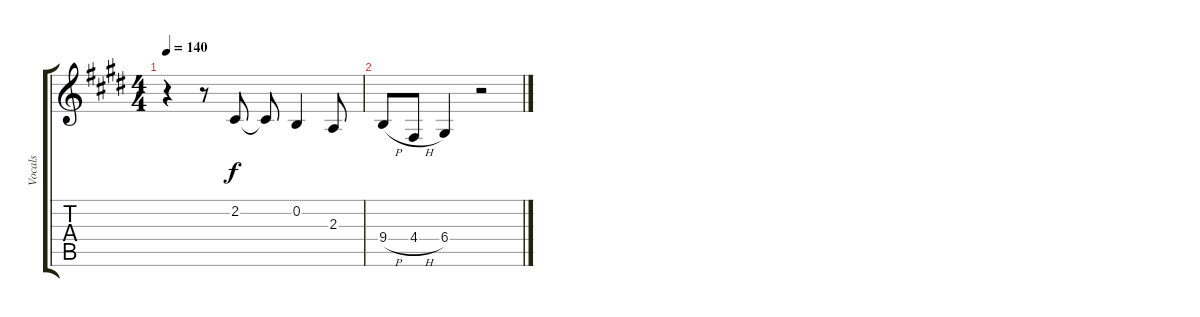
\track ("Vocals" "Vocals") {instrument lead2sawtooth}
\staff {score tabs}
\tuning (E4 B3 G3 D3 A2 E2) {hide}
\ts (4 4)
\tempo 140
\clef g2
\ks e
r.4{dy f} r.8 2.2.8 2.2{t}.8 0.2.4 2.3.8 |
9.4{h}.8 4.4{h}.8 6.4.4 r.2
